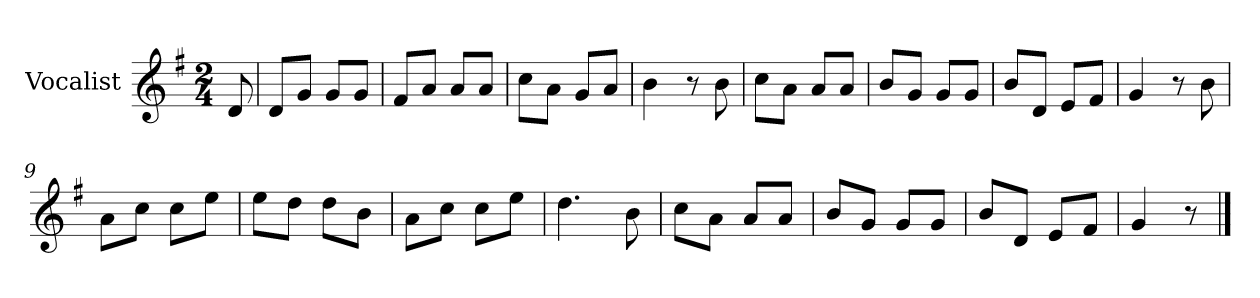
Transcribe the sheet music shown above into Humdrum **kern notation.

**kern
*part1
*staff1
*I"Vocalist
*k[f#]
*G:
*M2/4
=
8d
=1
8dL
8gJ
8gL
8gJ
=2
8f#L
8aJ
8aL
8aJ
=3
8ccL
8aJ
8gL
8aJ
=4
4b
8r
8b
=5
8ccL
8aJ
8aL
8aJ
=6
8bL
8gJ
8gL
8gJ
=7
8bL
8dJ
8eL
8f#J
=8
4g
8r
8b
=9
8aL
8ccJ
8ccL
8eeJ
=10
8eeL
8ddJ
8ddL
8bJ
=11
8aL
8ccJ
8ccL
8eeJ
=12
4.dd
8b
=13
8ccL
8aJ
8aL
8aJ
=14
8bL
8gJ
8gL
8gJ
=15
8bL
8dJ
8eL
8f#J
=16
4g
8r
==
*-
